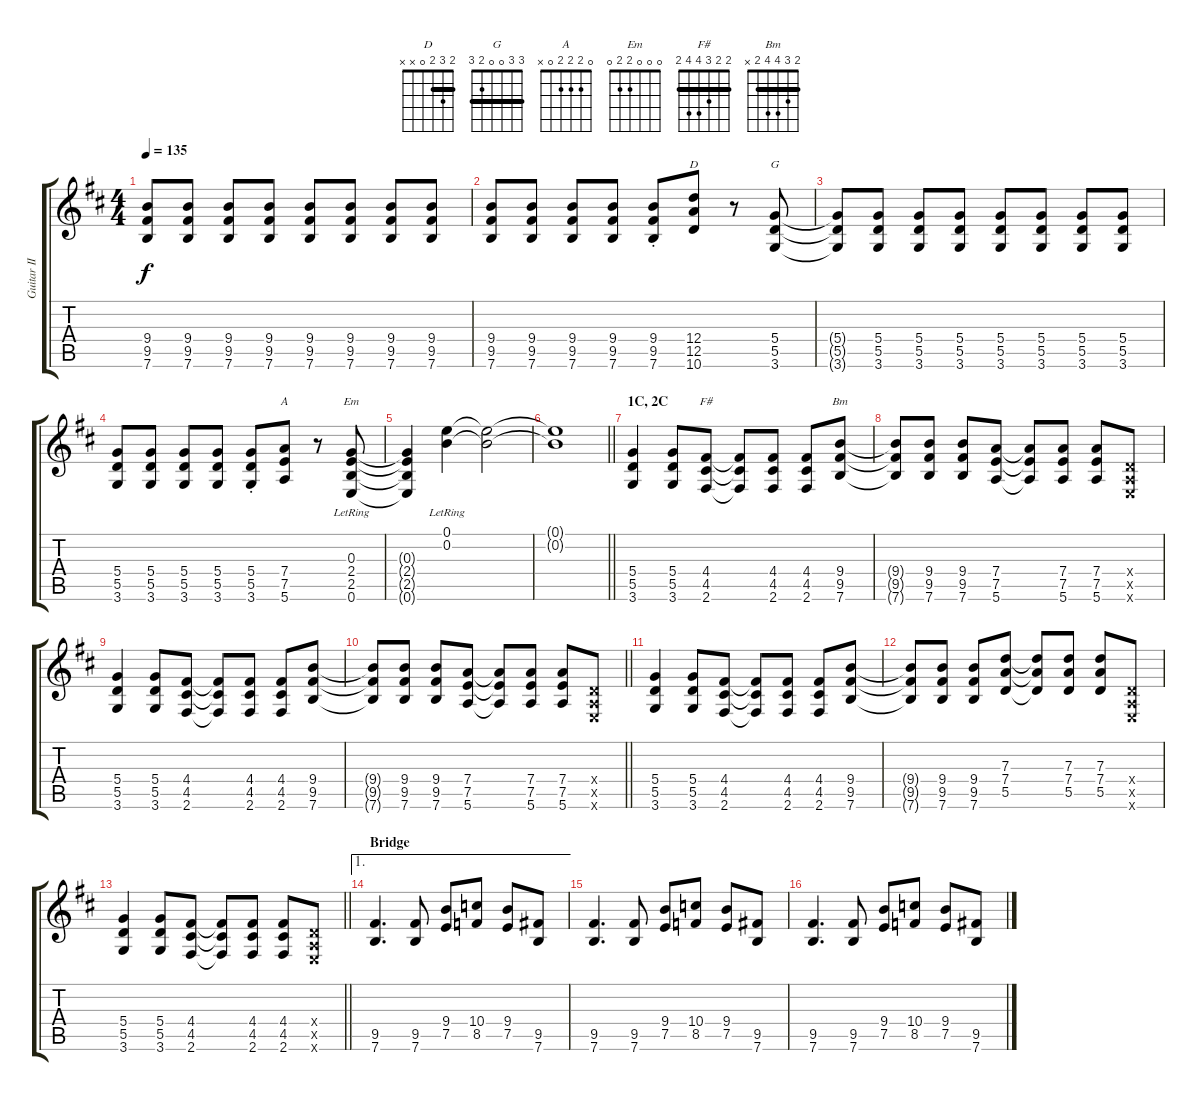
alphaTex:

\track ("Guitar II" "Guitar II") {instrument distortionguitar}
\staff {score tabs}
\tuning (E4 B3 G3 D3 A2 E2) {hide}
\chord ("D" 2 3 2 0 x x) {barre 2}
\chord ("G" 3 3 0 0 2 3) {barre 3}
\chord ("A" 0 2 2 2 0 x)
\chord ("Em" 0 0 0 2 2 0)
\chord ("F#" 2 2 3 4 4 2) {barre 2}
\chord ("Bm" 2 3 4 4 2 x) {barre 2}
\ts (4 4)
\tempo 135
\clef g2
\ks bminor
(9.4{t} 9.5{t} 7.6{t}).8{dy f} (9.4 9.5 7.6).8 (9.4 9.5 7.6).8 (9.4 9.5 7.6).8 (9.4 9.5 7.6).8 (9.4 9.5 7.6).8 (9.4 9.5 7.6).8 (9.4 9.5 7.6).8 |
(9.4 9.5 7.6).8 (9.4 9.5 7.6).8 (9.4 9.5 7.6).8 (9.4 9.5 7.6).8 (9.4{st} 9.5{st} 7.6{st}).8 (12.4 12.5 10.6).8{ch "D"} r.8 (5.4 5.5 3.6).8{ch "G"} |
(5.4{t} 5.5{t} 3.6{t}).8 (5.4 5.5 3.6).8 (5.4 5.5 3.6).8 (5.4 5.5 3.6).8 (5.4 5.5 3.6).8 (5.4 5.5 3.6).8 (5.4 5.5 3.6).8 (5.4 5.5 3.6).8 |
(5.4 5.5 3.6).8 (5.4 5.5 3.6).8 (5.4 5.5 3.6).8 (5.4 5.5 3.6).8 (5.4{st} 5.5{st} 3.6{st}).8 (7.4 7.5 5.6).8{ch "A"} r.8 (0.3{lr} 2.4{lr} 2.5{lr} 0.6{lr}).8{ch "Em"} |
(0.3{t} 2.4{t} 2.5{t} 0.6{t}).4 (0.1{lr} 0.2{lr}).4 (0.1{t} 0.2{t}).2 |
\barLineRight lightlight
(0.1{t} 0.2{t}).1 |
\section ("" "1C, 2C")
(5.4 5.5 3.6).4 (5.4 5.5 3.6).8 (4.4 4.5 2.6).8{ch "F#"} (4.4{t} 4.5{t} 2.6{t}).8 (4.4 4.5 2.6).8 (4.4 4.5 2.6).8 (9.4 9.5 7.6).8{ch "Bm"} |
(9.4{t} 9.5{t} 7.6{t}).8 (9.4 9.5 7.6).8 (9.4 9.5 7.6).8 (7.4 7.5 5.6).8 (7.4{t} 7.5{t} 5.6{t}).8 (7.4 7.5 5.6).8 (7.4 7.5 5.6).8 (0.4{x} 0.5{x} 0.6{x}).8 |
(5.4 5.5 3.6).4 (5.4 5.5 3.6).8 (4.4 4.5 2.6).8 (4.4{t} 4.5{t} 2.6{t}).8 (4.4 4.5 2.6).8 (4.4 4.5 2.6).8 (9.4 9.5 7.6).8 |
\barLineRight lightlight
(9.4{t} 9.5{t} 7.6{t}).8 (9.4 9.5 7.6).8 (9.4 9.5 7.6).8 (7.4 7.5 5.6).8 (7.4{t} 7.5{t} 5.6{t}).8 (7.4 7.5 5.6).8 (7.4 7.5 5.6).8 (0.4{x} 0.5{x} 0.6{x}).8 |
(5.4 5.5 3.6).4 (5.4 5.5 3.6).8 (4.4 4.5 2.6).8 (4.4{t} 4.5{t} 2.6{t}).8 (4.4 4.5 2.6).8 (4.4 4.5 2.6).8 (9.4 9.5 7.6).8 |
(9.4{t} 9.5{t} 7.6{t}).8 (9.4 9.5 7.6).8 (9.4 9.5 7.6).8 (7.3 7.4 5.5).8 (7.3{t} 7.4{t} 5.5{t}).8 (7.3 7.4 5.5).8 (7.3 7.4 5.5).8 (0.4{x} 0.5{x} 0.6{x}).8 |
\barLineRight lightlight
(5.4 5.5 3.6).4 (5.4 5.5 3.6).8 (4.4 4.5 2.6).8 (4.4{t} 4.5{t} 2.6{t}).8 (4.4 4.5 2.6).8 (4.4 4.5 2.6).8 (0.4{x} 0.5{x} 0.6{x}).8 |
\ae 1
\section ("" "Bridge")
(9.5 7.6).4{d} (9.5 7.6).8 (9.4 7.5).8 (10.4 8.5).8 (9.4 7.5).8 (9.5 7.6).8 |
(9.5 7.6).4{d} (9.5 7.6).8 (9.4 7.5).8 (10.4 8.5).8 (9.4 7.5).8 (9.5 7.6).8 |
(9.5 7.6).4{d} (9.5 7.6).8 (9.4 7.5).8 (10.4 8.5).8 (9.4 7.5).8 (9.5 7.6).8
